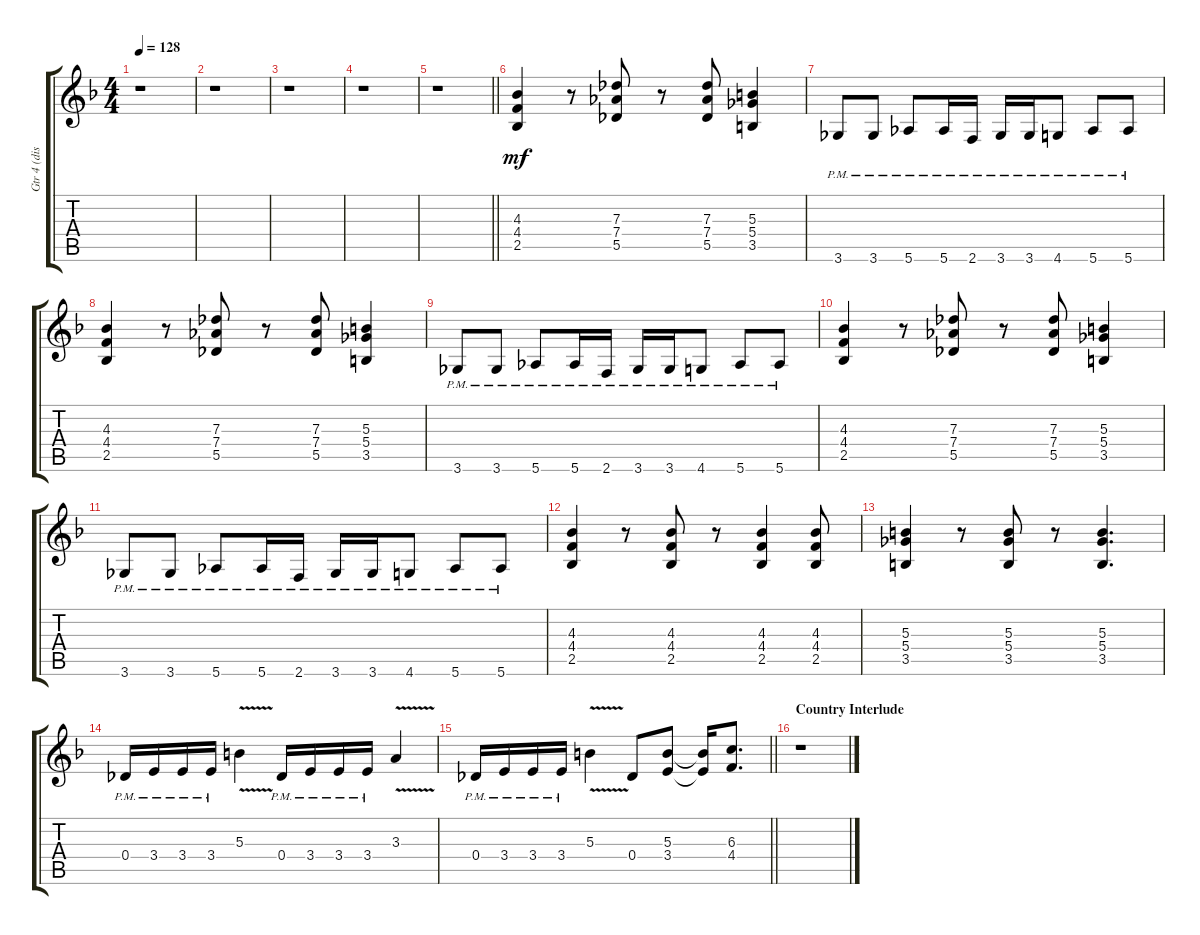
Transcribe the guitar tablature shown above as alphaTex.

\track ("Gtr 4 (dist.)" "Gtr 4 (dis") {instrument distortionguitar}
\staff {score tabs}
\tuning (Eb4 Bb3 Gb3 Db3 Ab2 Eb2) {hide}
\ts (4 4)
\tempo 128
\clef g2
\ks f
r.1{dy fff} |
r.1 |
r.1 |
r.1 |
\barLineRight lightlight
r.1 |
(4.3 4.4 2.5).4{dy mf} r.8 (7.3 7.4 5.5).8 r.8 (7.3 7.4 5.5).8 (5.3 5.4 3.5).4 |
3.6{pm}.8 3.6{pm}.8 5.6{pm}.8 5.6{pm}.16 2.6{pm}.16 3.6{pm}.16 3.6{pm}.16 4.6{pm}.8 5.6{pm}.8 5.6{pm}.8 |
(4.3 4.4 2.5).4 r.8 (7.3 7.4 5.5).8 r.8 (7.3 7.4 5.5).8 (5.3 5.4 3.5).4 |
3.6{pm}.8 3.6{pm}.8 5.6{pm}.8 5.6{pm}.16 2.6{pm}.16 3.6{pm}.16 3.6{pm}.16 4.6{pm}.8 5.6{pm}.8 5.6{pm}.8 |
(4.3 4.4 2.5).4 r.8 (7.3 7.4 5.5).8 r.8 (7.3 7.4 5.5).8 (5.3 5.4 3.5).4 |
3.6{pm}.8 3.6{pm}.8 5.6{pm}.8 5.6{pm}.16 2.6{pm}.16 3.6{pm}.16 3.6{pm}.16 4.6{pm}.8 5.6{pm}.8 5.6{pm}.8 |
(4.3 4.4 2.5).4 r.8 (4.3 4.4 2.5).8 r.8 (4.3 4.4 2.5).4 (4.3 4.4 2.5).8 |
(5.3 5.4 3.5).4 r.8 (5.3 5.4 3.5).8 r.8 (5.3 5.4 3.5).4{d} |
0.4{pm}.16 3.4{pm}.16 3.4{pm}.16 3.4{pm}.16 5.3{v}.4 0.4{pm}.16 3.4{pm}.16 3.4{pm}.16 3.4{pm}.16 3.3{v}.4 |
\barLineRight lightlight
0.4{pm}.16 3.4{pm}.16 3.4{pm}.16 3.4{pm}.16 5.3{v}.4 0.4.8 (5.3 3.4).8 (5.3{t} 3.4{t}).16 (6.3 4.4).8{d} |
\section ("" "Country Interlude")
r.1
